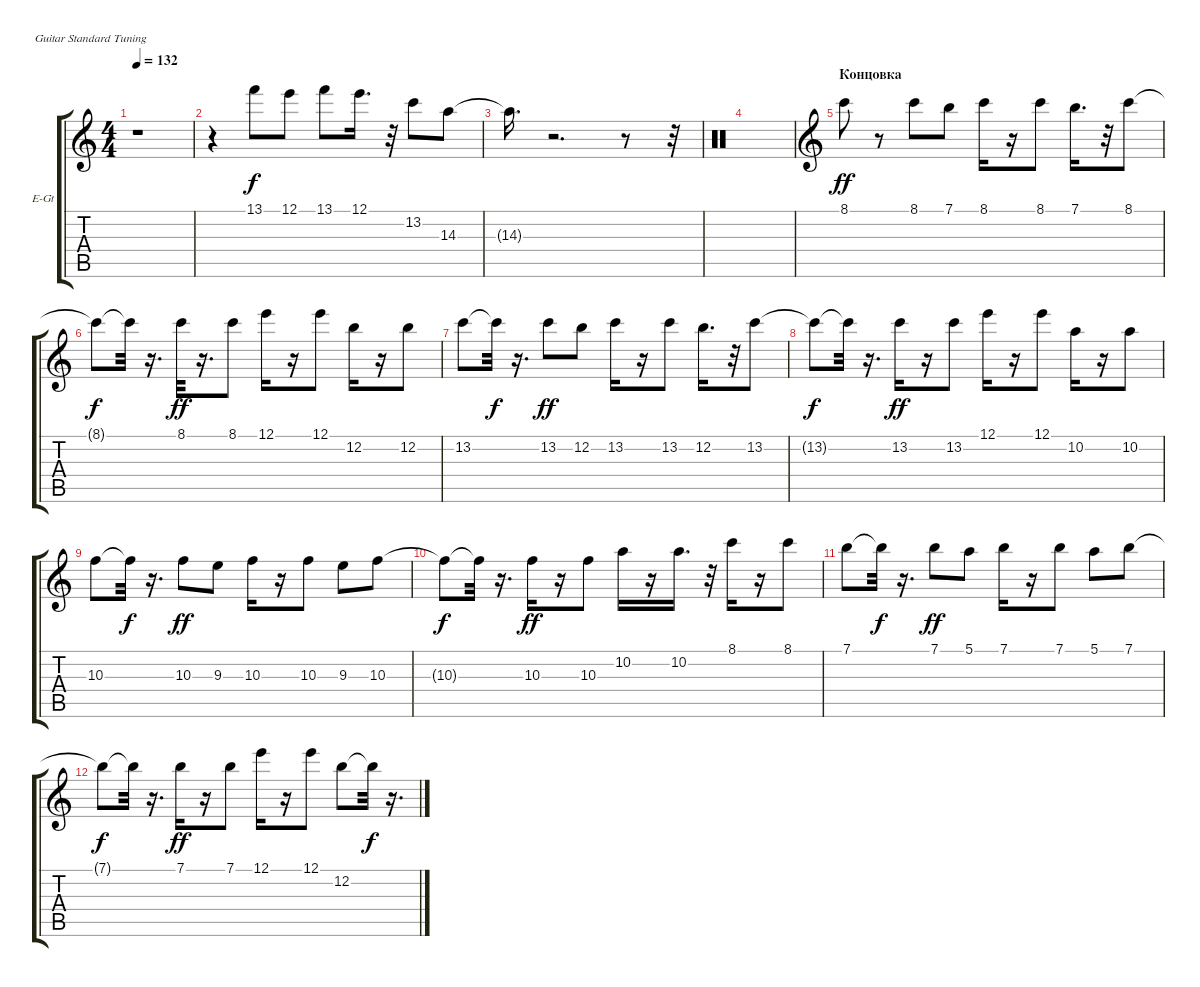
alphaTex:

\defaultSystemsLayout 4
\bracketExtendMode groupsimilarinstruments
\firstSystemTrackNameOrientation horizontal
\otherSystemsTrackNameOrientation horizontal
\track ("Electric Guitar" "E-Gt") {instrument overdrivenguitar}
\staff {score tabs}
\tuning (E4 B3 G3 D3 A2 E2)
\ts (4 4)
\tempo 132
\clef g2
\ks c
r.1{dy f} |
r.4 13.1.8 12.1.8 13.1.8 12.1.16{d} r.32 13.2.8 14.3.8 |
14.3{t}.16{d} r.2{d} r.8 r.32 |
\clef neutral
|
\section ("" "Концовка")
\clef g2
8.1.8{dy ff} r.8 8.1.8 7.1.8 8.1.16 r.16 8.1.8 7.1.16{d} r.32 8.1.8 |
8.1{t}.8{dy f} 8.1{t}.32 r.16{d} 8.1.32{dy ff} r.16{d} 8.1.8 12.1.16 r.16 12.1.8 12.2.16 r.16 12.2.8 |
13.2.8 13.2{t}.32{dy f} r.16{d} 13.2.8{dy ff} 12.2.8 13.2.16 r.16 13.2.8 12.2.16{d} r.32 13.2.8 |
13.2{t}.8{dy f} 13.2{t}.32 r.16{d} 13.2.16{dy ff} r.16 13.2.8 12.1.16 r.16 12.1.8 10.2.16 r.16 10.2.8 |
10.3.8 10.3{t}.32{dy f} r.16{d} 10.3.8{dy ff} 9.3.8 10.3.16 r.16 10.3.8 9.3.8 10.3.8 |
10.3{t}.8{dy f} 10.3{t}.32 r.16{d} 10.3.16{dy ff} r.16 10.3.8 10.2.16 r.16 10.2.16{d} r.32 8.1.16 r.16 8.1.8 |
7.1.8 7.1{t}.32{dy f} r.16{d} 7.1.8{dy ff} 5.1.8 7.1.16 r.16 7.1.8 5.1.8 7.1.8 |
7.1{t}.8{dy f} 7.1{t}.32 r.16{d} 7.1.16{dy ff} r.16 7.1.8 12.1.16 r.16 12.1.8 12.2.8 12.2{t}.32{dy f} r.16{d}
